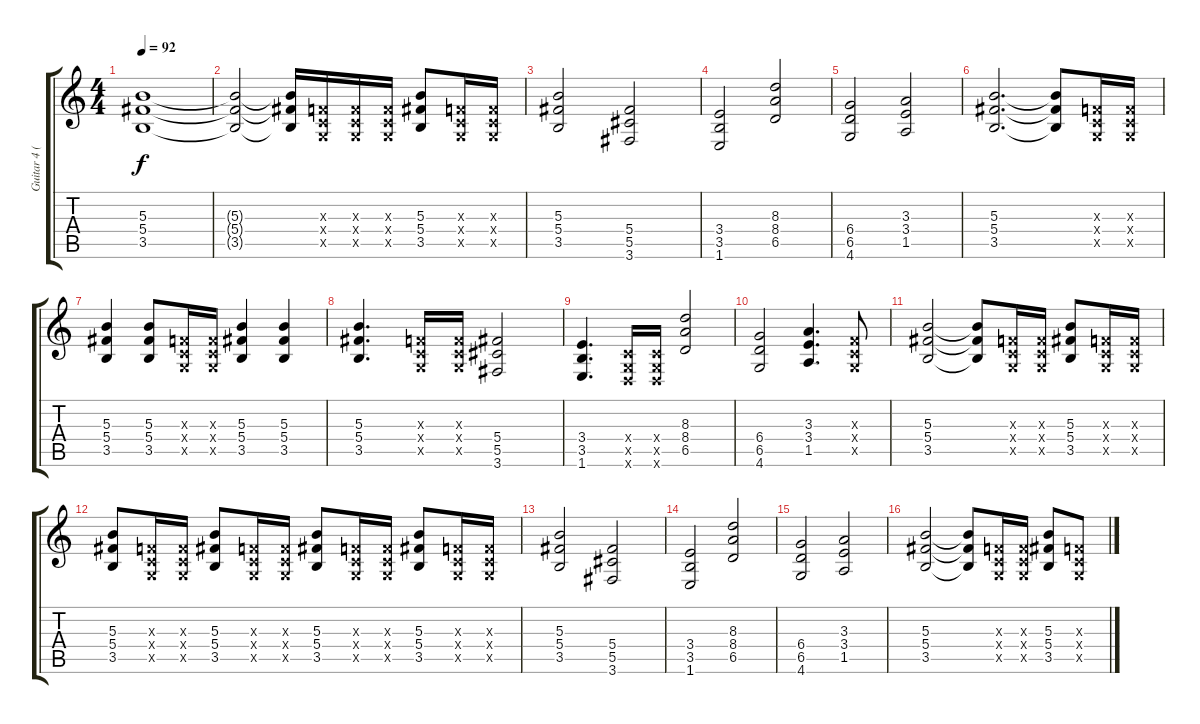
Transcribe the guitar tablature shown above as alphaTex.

\track ("Guitar 4 (Izzy)" "Guitar 4 (") {instrument overdrivenguitar}
\staff {score tabs}
\tuning (Eb4 Bb3 Gb3 Db3 Ab2 Eb2) {hide}
\ts (4 4)
\tempo 92
\clef g2
\ks c
(5.3 5.4 3.5).1{dy f} |
(5.3{t} 5.4{t} 3.5{t}).2 (5.3{t} 5.4{t} 3.5{t}).16 (-1.3{x} -1.4{x} -1.5{x}).16 (-1.3{x} -1.4{x} -1.5{x}).16 (-1.3{x} -1.4{x} -1.5{x}).16 (5.3 5.4 3.5).8 (-1.3{x} -1.4{x} -1.5{x}).16 (-1.3{x} -1.4{x} -1.5{x}).16 |
(5.3 5.4 3.5).2 (5.4 5.5 3.6).2 |
(3.4 3.5 1.6).2 (8.3 8.4 6.5).2 |
(6.4 6.5 4.6).2 (3.3 3.4 1.5).2 |
(5.3 5.4 3.5).2{d} (5.3{t} 5.4{t} 3.5{t}).8 (-1.3{x} -1.4{x} -1.5{x}).16 (-1.3{x} -1.4{x} -1.5{x}).16 |
(5.3 5.4 3.5).4 (5.3 5.4 3.5).8 (-1.3{x} -1.4{x} -1.5{x}).16 (-1.3{x} -1.4{x} -1.5{x}).16 (5.3 5.4 3.5).4 (5.3 5.4 3.5).4 |
(5.3 5.4 3.5).4{d} (-1.3{x} -1.4{x} -1.5{x}).16 (-1.3{x} -1.4{x} -1.5{x}).16 (5.4 5.5 3.6).2 |
(3.4 3.5 1.6).4{d} (-1.4{x} -1.5{x} -1.6{x}).16 (-1.4{x} -1.5{x} -1.6{x}).16 (8.3 8.4 6.5).2 |
(6.4 6.5 4.6).2 (3.3 3.4 1.5).4{d} (-1.3{x} -1.4{x} -1.5{x}).8 |
(5.3 5.4 3.5).2 (5.3{t} 5.4{t} 3.5{t}).8 (-1.3{x} -1.4{x} -1.5{x}).16 (-1.3{x} -1.4{x} -1.5{x}).16 (5.3 5.4 3.5).8 (-1.3{x} -1.4{x} -1.5{x}).16 (-1.3{x} -1.4{x} -1.5{x}).16 |
(5.3 5.4 3.5).8 (-1.3{x} -1.4{x} -1.5{x}).16 (-1.3{x} -1.4{x} -1.5{x}).16 (5.3 5.4 3.5).8 (-1.3{x} -1.4{x} -1.5{x}).16 (-1.3{x} -1.4{x} -1.5{x}).16 (5.3 5.4 3.5).8 (-1.3{x} -1.4{x} -1.5{x}).16 (-1.3{x} -1.4{x} -1.5{x}).16 (5.3 5.4 3.5).8 (-1.3{x} -1.4{x} -1.5{x}).16 (-1.3{x} -1.4{x} -1.5{x}).16 |
(5.3 5.4 3.5).2 (5.4 5.5 3.6).2 |
(3.4 3.5 1.6).2 (8.3 8.4 6.5).2 |
(6.4 6.5 4.6).2 (3.3 3.4 1.5).2 |
(5.3 5.4 3.5).2 (5.3{t} 5.4{t} 3.5{t}).8 (-1.3{x} -1.4{x} -1.5{x}).16 (-1.3{x} -1.4{x} -1.5{x}).16 (5.3 5.4 3.5).8 (-1.3{x} -1.4{x} -1.5{x}).8
